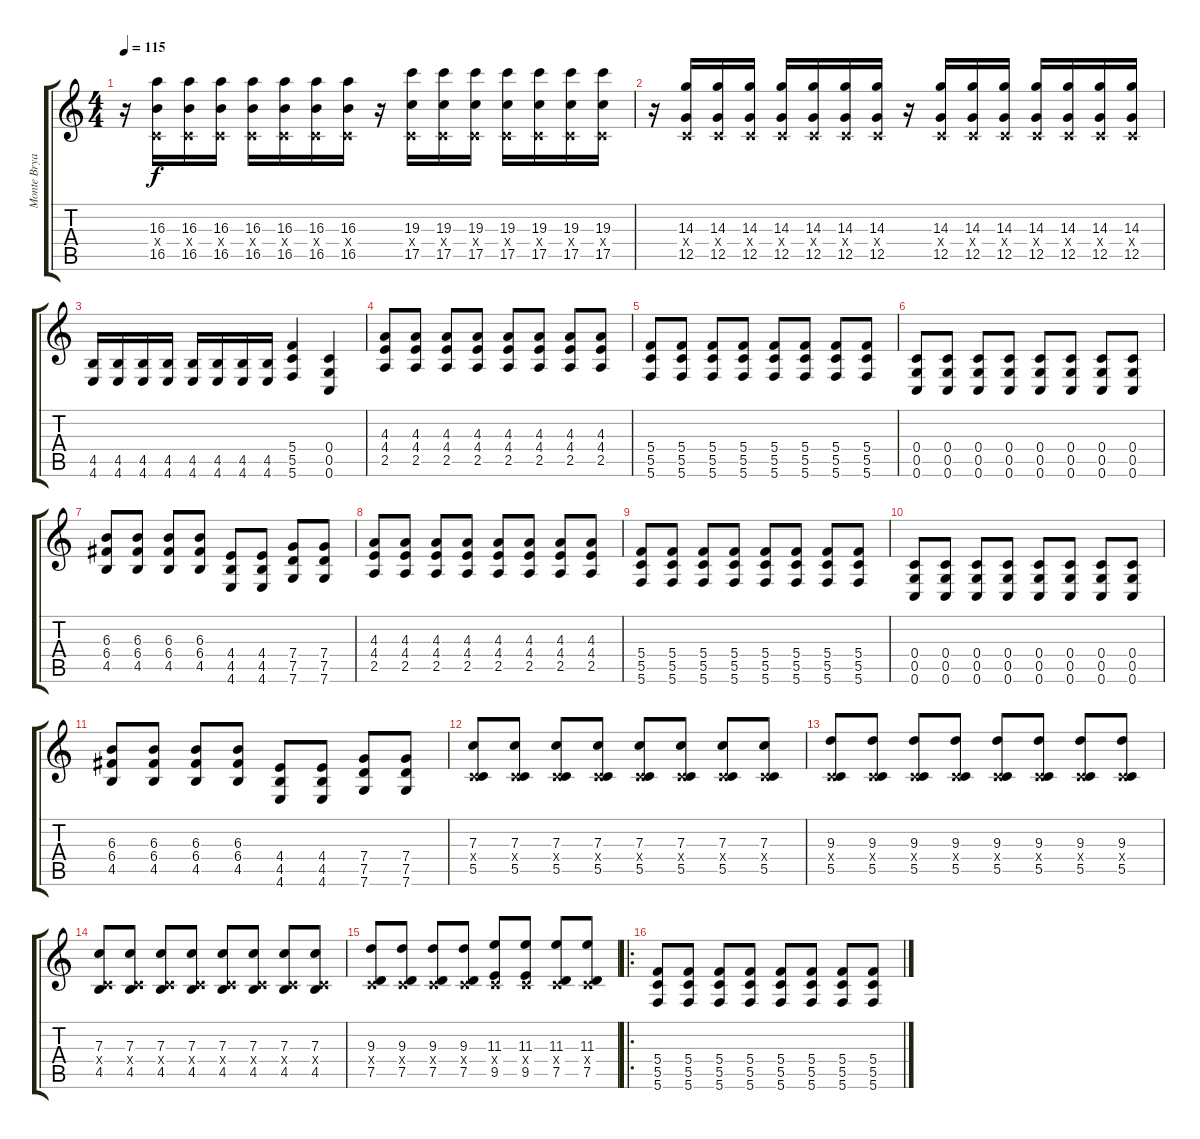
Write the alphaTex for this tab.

\track ("Monte Bryan Money Jr." "Monte Brya") {instrument overdrivenguitar}
\staff {score tabs}
\tuning (D4 A3 F3 C3 G2 C2) {hide}
\ts (4 4)
\tempo 115
\clef g2
\ks c
r.16{dy f} (16.3 0.4{x} 16.5).16 (16.3 0.4{x} 16.5).16 (16.3 0.4{x} 16.5).16 (16.3 0.4{x} 16.5).16 (16.3 0.4{x} 16.5).16 (16.3 0.4{x} 16.5).16 (16.3 0.4{x} 16.5).16 r.16 (19.3 0.4{x} 17.5).16 (19.3 0.4{x} 17.5).16 (19.3 0.4{x} 17.5).16 (19.3 0.4{x} 17.5).16 (19.3 0.4{x} 17.5).16 (19.3 0.4{x} 17.5).16 (19.3 0.4{x} 17.5).16 |
r.16 (14.3 0.4{x} 12.5).16 (14.3 0.4{x} 12.5).16 (14.3 0.4{x} 12.5).16 (14.3 0.4{x} 12.5).16 (14.3 0.4{x} 12.5).16 (14.3 0.4{x} 12.5).16 (14.3 0.4{x} 12.5).16 r.16 (14.3 0.4{x} 12.5).16 (14.3 0.4{x} 12.5).16 (14.3 0.4{x} 12.5).16 (14.3 0.4{x} 12.5).16 (14.3 0.4{x} 12.5).16 (14.3 0.4{x} 12.5).16 (14.3 0.4{x} 12.5).16 |
(4.5 4.6).16 (4.5 4.6).16 (4.5 4.6).16 (4.5 4.6).16 (4.5 4.6).16 (4.5 4.6).16 (4.5 4.6).16 (4.5 4.6).16 (5.4 5.5 5.6).4 (0.4 0.5 0.6).4 |
(4.3 4.4 2.5).8 (4.3 4.4 2.5).8 (4.3 4.4 2.5).8 (4.3 4.4 2.5).8 (4.3 4.4 2.5).8 (4.3 4.4 2.5).8 (4.3 4.4 2.5).8 (4.3 4.4 2.5).8 |
(5.4 5.5 5.6).8 (5.4 5.5 5.6).8 (5.4 5.5 5.6).8 (5.4 5.5 5.6).8 (5.4 5.5 5.6).8 (5.4 5.5 5.6).8 (5.4 5.5 5.6).8 (5.4 5.5 5.6).8 |
(0.4 0.5 0.6).8 (0.4 0.5 0.6).8 (0.4 0.5 0.6).8 (0.4 0.5 0.6).8 (0.4 0.5 0.6).8 (0.4 0.5 0.6).8 (0.4 0.5 0.6).8 (0.4 0.5 0.6).8 |
(6.3 6.4 4.5).8 (6.3 6.4 4.5).8 (6.3 6.4 4.5).8 (6.3 6.4 4.5).8 (4.4 4.5 4.6).8 (4.4 4.5 4.6).8 (7.4 7.5 7.6).8 (7.4 7.5 7.6).8 |
(4.3 4.4 2.5).8 (4.3 4.4 2.5).8 (4.3 4.4 2.5).8 (4.3 4.4 2.5).8 (4.3 4.4 2.5).8 (4.3 4.4 2.5).8 (4.3 4.4 2.5).8 (4.3 4.4 2.5).8 |
(5.4 5.5 5.6).8 (5.4 5.5 5.6).8 (5.4 5.5 5.6).8 (5.4 5.5 5.6).8 (5.4 5.5 5.6).8 (5.4 5.5 5.6).8 (5.4 5.5 5.6).8 (5.4 5.5 5.6).8 |
(0.4 0.5 0.6).8 (0.4 0.5 0.6).8 (0.4 0.5 0.6).8 (0.4 0.5 0.6).8 (0.4 0.5 0.6).8 (0.4 0.5 0.6).8 (0.4 0.5 0.6).8 (0.4 0.5 0.6).8 |
(6.3 6.4 4.5).8 (6.3 6.4 4.5).8 (6.3 6.4 4.5).8 (6.3 6.4 4.5).8 (4.4 4.5 4.6).8 (4.4 4.5 4.6).8 (7.4 7.5 7.6).8 (7.4 7.5 7.6).8 |
(7.3 0.4{x} 5.5).8 (7.3 0.4{x} 5.5).8 (7.3 0.4{x} 5.5).8 (7.3 0.4{x} 5.5).8 (7.3 0.4{x} 5.5).8 (7.3 0.4{x} 5.5).8 (7.3 0.4{x} 5.5).8 (7.3 0.4{x} 5.5).8 |
(9.3 0.4{x} 5.5).8 (9.3 0.4{x} 5.5).8 (9.3 0.4{x} 5.5).8 (9.3 0.4{x} 5.5).8 (9.3 0.4{x} 5.5).8 (9.3 0.4{x} 5.5).8 (9.3 0.4{x} 5.5).8 (9.3 0.4{x} 5.5).8 |
(7.3 0.4{x} 4.5).8 (7.3 0.4{x} 4.5).8 (7.3 0.4{x} 4.5).8 (7.3 0.4{x} 4.5).8 (7.3 0.4{x} 4.5).8 (7.3 0.4{x} 4.5).8 (7.3 0.4{x} 4.5).8 (7.3 0.4{x} 4.5).8 |
(9.3 0.4{x} 7.5).8 (9.3 0.4{x} 7.5).8 (9.3 0.4{x} 7.5).8 (9.3 0.4{x} 7.5).8 (11.3 0.4{x} 9.5).8 (11.3 0.4{x} 9.5).8 (11.3 0.4{x} 7.5).8 (11.3 0.4{x} 7.5).8 |
\ro
(5.4 5.5 5.6).8 (5.4 5.5 5.6).8 (5.4 5.5 5.6).8 (5.4 5.5 5.6).8 (5.4 5.5 5.6).8 (5.4 5.5 5.6).8 (5.4 5.5 5.6).8 (5.4 5.5 5.6).8
